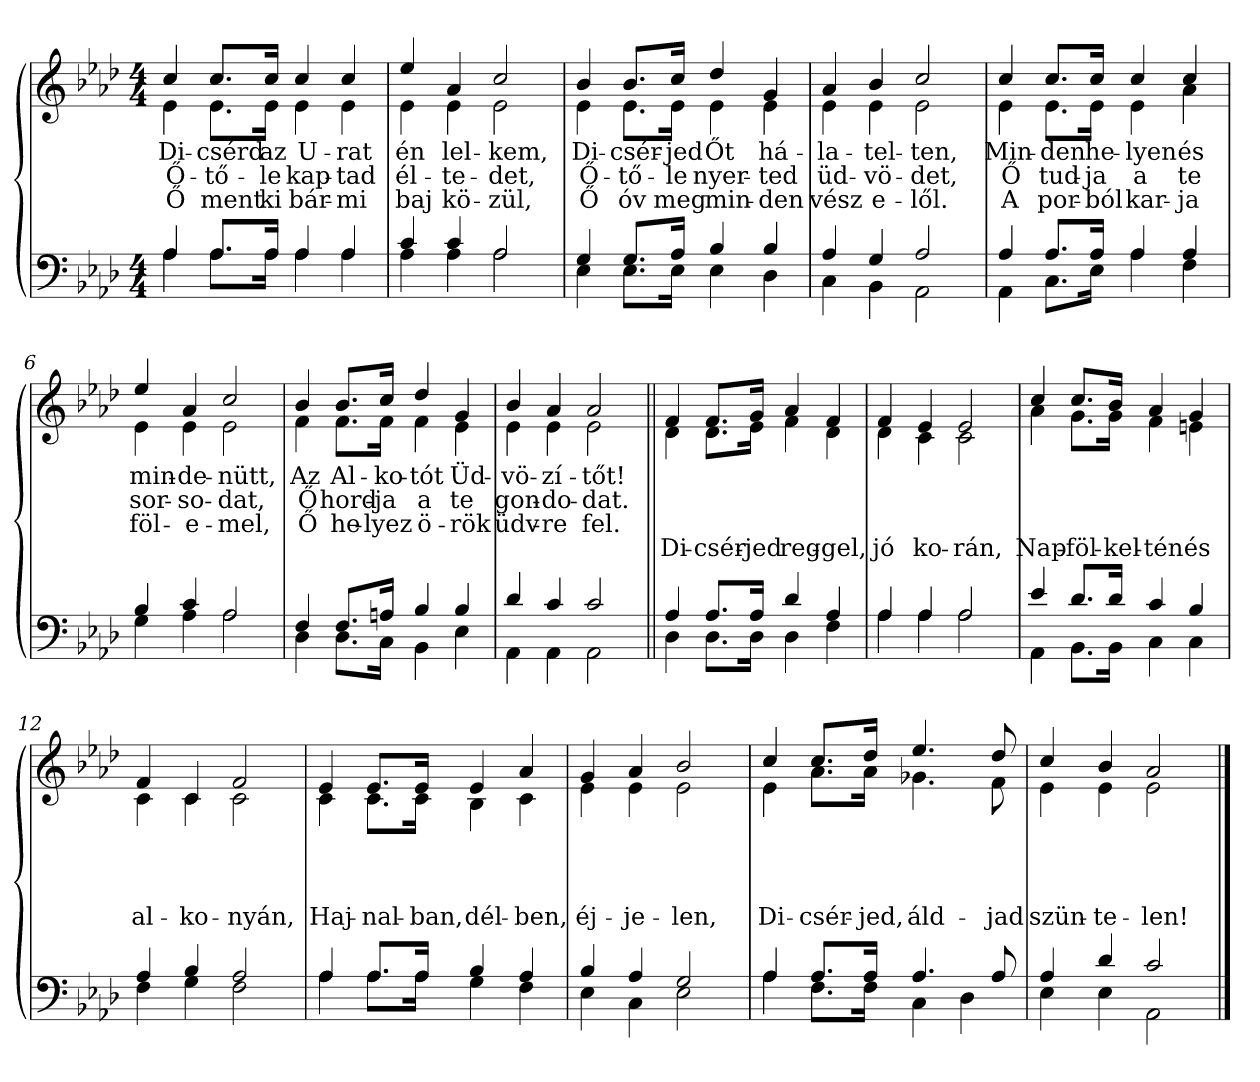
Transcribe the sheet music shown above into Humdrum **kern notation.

**kern	**kern	**text	**text	**text	**text
*part2	*part1	*part1	*part1	*part1	*part1
*staff2	*staff1	*staff1	*staff1	*staff1	*staff1
*clefF4	*clefG2	*	*	*	*
*k[b-e-a-d-]	*k[b-e-a-d-]	*	*	*	*
*f:	*f:	*	*	*	*
*M4/4	*M4/4	*	*	*	*
=1	=1	=1	=1	=1	=1
*^	*	*	*	*	*
!	!	!LO:TX:a:B:t=Con moto	!	!	!	!
!	!	!	!LO:LY:b	!LO:LY:b	!LO:LY:b	!
*	*	*^	*	*	*	*
4A-/	4A-\	4cc/	4e-\	Di-	Ő-	Ő	.
!	!	!	!	!LO:LY:b	!LO:LY:b	!LO:LY:b	!
8.A-/L	8.A-\L	8.cc/L	8.e-\L	-csérd	-tő-	ment	.
!	!	!	!	!LO:LY:b	!LO:LY:b	!LO:LY:b	!
16A-/Jk	16A-\Jk	16cc/Jk	16e-\Jk	az	-le	ki	.
!	!	!	!	!LO:LY:b	!LO:LY:b	!LO:LY:b	!
4A-/	4A-\	4cc/	4e-\	U-	kap-	bár-	.
!	!	!	!	!LO:LY:b	!LO:LY:b	!LO:LY:b	!
4A-/	4A-\	4cc/	4e-\	-rat	-tad	-mi	.
=2	=2	=2	=2	=2	=2	=2	=2
!	!	!	!	!LO:LY:b	!LO:LY:b	!LO:LY:b	!
4c/	4A-\	4ee-/	4e-\	én	él-	baj	.
!	!	!	!	!LO:LY:b	!LO:LY:b	!LO:LY:b	!
4c/	4A-\	4a-/	4e-\	lel-	-te-	kö-	.
!	!	!	!	!LO:LY:b	!LO:LY:b	!LO:LY:b	!
2A-/	2A-\	2cc/	2e-\	-kem,	-det,	-zül,	.
=3	=3	=3	=3	=3	=3	=3	=3
!	!	!	!	!LO:LY:b	!LO:LY:b	!LO:LY:b	!
4G/	4E-\	4b-/	4e-\	Di-	Ő-	Ő	.
!	!	!	!	!LO:LY:b	!LO:LY:b	!LO:LY:b	!
8.G/L	8.E-\L	8.b-/L	8.e-\L	-csér-	-tő-	óv	.
!	!	!	!	!LO:LY:b	!LO:LY:b	!LO:LY:b	!
16A-/Jk	16E-\Jk	16cc/Jk	16e-\Jk	-jed	-le	meg	.
!	!	!	!	!LO:LY:b	!LO:LY:b	!LO:LY:b	!
4B-/	4E-\	4dd-/	4e-\	Őt	nyer-	min-	.
!	!	!	!	!LO:LY:b	!LO:LY:b	!LO:LY:b	!
4B-/	4D-\	4g/	4e-\	há-	-ted	-den	.
=4	=4	=4	=4	=4	=4	=4	=4
!	!	!	!	!LO:LY:b	!LO:LY:b	!LO:LY:b	!
4A-/	4C\	4a-/	4e-\	-la-	üd-	vész	.
!	!	!	!	!LO:LY:b	!LO:LY:b	!LO:LY:b	!
4G/	4BB-\	4b-/	4e-\	-tel-	-vö-	e-	.
!	!	!	!	!LO:LY:b	!LO:LY:b	!LO:LY:b	!
2A-/	2AA-\	2cc/	2e-\	-ten,	-det,	-lől.	.
!!LO:LB:g=z	!!
=5	=5	=5	=5	=5	=5	=5	=5
!	!	!	!	!LO:LY:b	!LO:LY:b	!LO:LY:b	!
4A-/	4AA-\	4cc/	4e-\	Min-	Ő	A	.
!	!	!	!	!LO:LY:b	!LO:LY:b	!LO:LY:b	!
8.A-/L	8.C\L	8.cc/L	8.e-\L	-den	tud-	por-	.
!	!	!	!	!LO:LY:b	!LO:LY:b	!LO:LY:b	!
16A-/Jk	16E-\Jk	16cc/Jk	16e-\Jk	he-	-ja	-ból	.
!	!	!	!	!LO:LY:b	!LO:LY:b	!LO:LY:b	!
4A-/	4A-\	4cc/	4e-\	-lyen	a	kar-	.
!	!	!	!	!LO:LY:b	!LO:LY:b	!LO:LY:b	!
4A-/	4F\	4cc/	4a-\	és	te	-ja	.
=6	=6	=6	=6	=6	=6	=6	=6
!	!	!	!	!LO:LY:b	!LO:LY:b	!LO:LY:b	!
4B-/	4G\	4ee-/	4e-\	min-	sor-	föl-	.
!	!	!	!	!LO:LY:b	!LO:LY:b	!LO:LY:b	!
4c/	4A-\	4a-/	4e-\	-de-	-so-	-e-	.
!	!	!	!	!LO:LY:b	!LO:LY:b	!LO:LY:b	!
2A-/	2A-\	2cc/	2e-\	-nütt,	-dat,	-mel,	.
=7	=7	=7	=7	=7	=7	=7	=7
!	!	!	!	!LO:LY:b	!LO:LY:b	!LO:LY:b	!
4F/	4D-\	4b-/	4f\	Az	Ő	Ő	.
!	!	!	!	!LO:LY:b	!LO:LY:b	!LO:LY:b	!
8.F/L	8.D-\L	8.b-/L	8.f\L	Al-	hord-	he-	.
!	!	!	!	!LO:LY:b	!LO:LY:b	!LO:LY:b	!
16An/Jk	16C\Jk	16cc/Jk	16f\Jk	-ko-	-ja	-lyez	.
!	!	!	!	!LO:LY:b	!LO:LY:b	!LO:LY:b	!
4B-/	4BB-\	4dd-/	4f\	-tót	a	ö-	.
!	!	!	!	!LO:LY:b	!LO:LY:b	!LO:LY:b	!
4B-/	4E-\	4g/	4e-\	Üd-	te	-rök	.
=8	=8	=8	=8	=8	=8	=8	=8
!	!	!	!	!LO:LY:b	!LO:LY:b	!LO:LY:b	!
4d-/	4AA-\	4b-/	4e-\	-vö-	gon-	üdv-	.
!	!	!	!	!LO:LY:b	!LO:LY:b	!LO:LY:b	!
4c/	4AA-\	4a-/	4e-\	-zí-	-do-	-re	.
!	!	!	!	!LO:LY:b	!LO:LY:b	!LO:LY:b	!
2c/	2AA-\	2a-/	2e-\	-tőt!	-dat.	fel.	.
!!LO:LB:g=z	!!
=9||	=9||	=9||	=9||	=9||	=9||	=9||	=9||
!	!	!	!	!	!	!	!LO:LY:b
4A-/	4D-\	4f/	4d-\	.	.	.	Di-
!	!	!	!	!	!	!	!LO:LY:b
8.A-/L	8.D-\L	8.f/L	8.d-\L	.	.	.	-csér-
!	!	!	!	!	!	!	!LO:LY:b
16A-/Jk	16D-\Jk	16g/Jk	16e-\Jk	.	.	.	-jed
!	!	!	!	!	!	!	!LO:LY:b
4d-/	4D-\	4a-/	4f\	.	.	.	reg-
!	!	!	!	!	!	!	!LO:LY:b
4A-/	4F\	4f/	4d-\	.	.	.	-gel,
=10	=10	=10	=10	=10	=10	=10	=10
!	!	!	!	!	!	!	!LO:LY:b
4A-/	4A-\	4f/	4d-\	.	.	.	jó
!	!	!	!	!	!	!	!LO:LY:b
4A-/	4A-\	4e-/	4c\	.	.	.	ko-
!	!	!	!	!	!	!	!LO:LY:b
2A-/	2A-\	2e-/	2c\	.	.	.	-rán,
=11	=11	=11	=11	=11	=11	=11	=11
!	!	!	!	!	!	!	!LO:LY:b
4e-/	4AA-\	4cc/	4a-\	.	.	.	Nap-
!	!	!	!	!	!	!	!LO:LY:b
8.d-/L	8.BB-\L	8.cc/L	8.g\L	.	.	.	-föl-
!	!	!	!	!	!	!	!LO:LY:b
16d-/Jk	16BB-\Jk	16b-/Jk	16g\Jk	.	.	.	-kel-
!	!	!	!	!	!	!	!LO:LY:b
4c/	4C\	4a-/	4f\	.	.	.	-tén
!	!	!	!	!	!	!	!LO:LY:b
4B-/	4C\	4g/	4en\	.	.	.	és
=12	=12	=12	=12	=12	=12	=12	=12
!	!	!	!	!	!	!	!LO:LY:b
4A-/	4F\	4f/	4c\	.	.	.	al-
!	!	!	!	!	!	!	!LO:LY:b
4B-/	4G\	4c/	4c\	.	.	.	-ko-
!	!	!	!	!	!	!	!LO:LY:b
2A-/	2F\	2f/	2c\	.	.	.	-nyán,
!!LO:LB:g=z	!!
=13	=13	=13	=13	=13	=13	=13	=13
!	!	!	!	!	!	!	!LO:LY:b
4A-/	4A-\	4e-/	4c\	.	.	.	Haj-
!	!	!	!	!	!	!	!LO:LY:b
8.A-/L	8.A-\L	8.e-/L	8.c\L	.	.	.	-nal-
!	!	!	!	!	!	!	!LO:LY:b
16A-/Jk	16A-\Jk	16e-/Jk	16c\Jk	.	.	.	-ban,
!	!	!	!	!	!	!	!LO:LY:b
4B-/	4G\	4e-/	4B-\	.	.	.	dél-
!	!	!	!	!	!	!	!LO:LY:b
4A-/	4F\	4a-/	4c\	.	.	.	-ben,
=14	=14	=14	=14	=14	=14	=14	=14
!	!	!	!	!	!	!	!LO:LY:b
4B-/	4E-\	4g/	4e-\	.	.	.	éj-
!	!	!	!	!	!	!	!LO:LY:b
4A-/	4C\	4a-/	4e-\	.	.	.	-je-
!	!	!	!	!	!	!	!LO:LY:b
2G/	2E-\	2b-/	2e-\	.	.	.	-len,
=15	=15	=15	=15	=15	=15	=15	=15
!	!	!	!	!	!	!	!LO:LY:b
4A-/	4A-\	4cc/	4e-\	.	.	.	Di-
!	!	!	!	!	!	!	!LO:LY:b
8.A-/L	8.F\L	8.cc/L	8.a-\L	.	.	.	-csér-
!	!	!	!	!	!	!	!LO:LY:b
16A-/Jk	16F\Jk	16dd-/Jk	16a-\Jk	.	.	.	-jed,
!	!	!	!	!	!	!	!LO:LY:b
4.A-/	4C\	4.ee-/	4.g-X\	.	.	.	áld-
.	4D-\	.	.	.	.	.	.
!	!	!	!	!	!	!	!LO:LY:b
8A-/	.	8dd-/	8f\	.	.	.	-jad
=16	=16	=16	=16	=16	=16	=16	=16
!	!	!	!	!	!	!	!LO:LY:b
4A-/	4E-\	4cc/	4e-\	.	.	.	szün-
!	!	!	!	!	!	!	!LO:LY:b
4d-/	4E-\	4b-/	4e-\	.	.	.	-te-
!	!	!	!	!	!	!	!LO:LY:b
2c/	2AA-\	2a-/	2e-\	.	.	.	-len!
*v	*v	*	*	*	*	*	*
*	*v	*v	*	*	*	*
==	==	==	==	==	==
*-	*-	*-	*-	*-	*-
